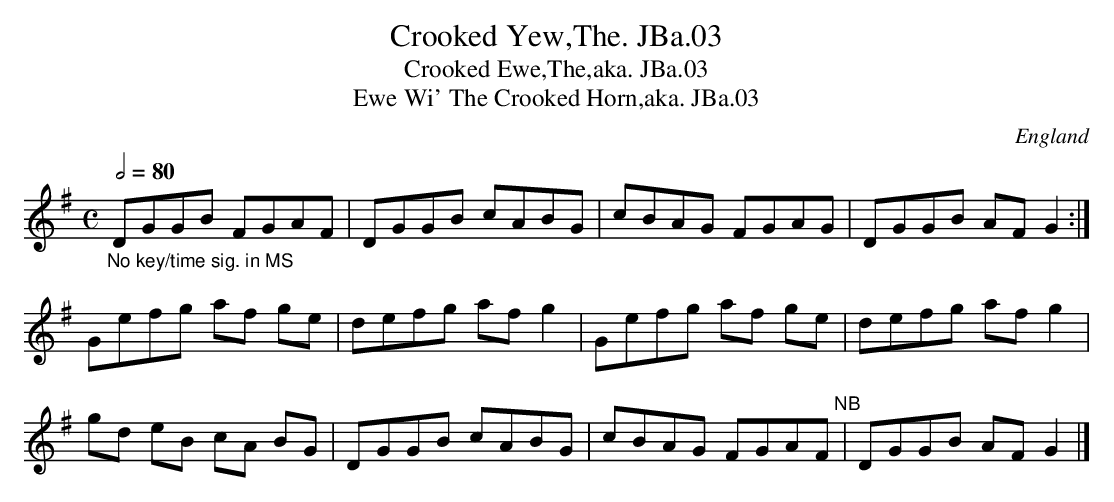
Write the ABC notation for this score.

X:1
T:Crooked Yew,The. JBa.03
T:Crooked Ewe,The,aka. JBa.03
T:Ewe Wi' The Crooked Horn,aka. JBa.03
L:1/8
M:C
O:England
Q:1/2=80
K:G Major
"_No key/time sig. in MS"\
DGGB FGAF | DGGB cABG |\
cBAG FGAG | DGGB AF G2 :|!
Gefg af ge | defg af g2 | Gefg af ge | defg af g2 |!
gd eB cA BG |DGGB cABG |\
cBAG FGAF"NB" |DGGB AF G2 |]
